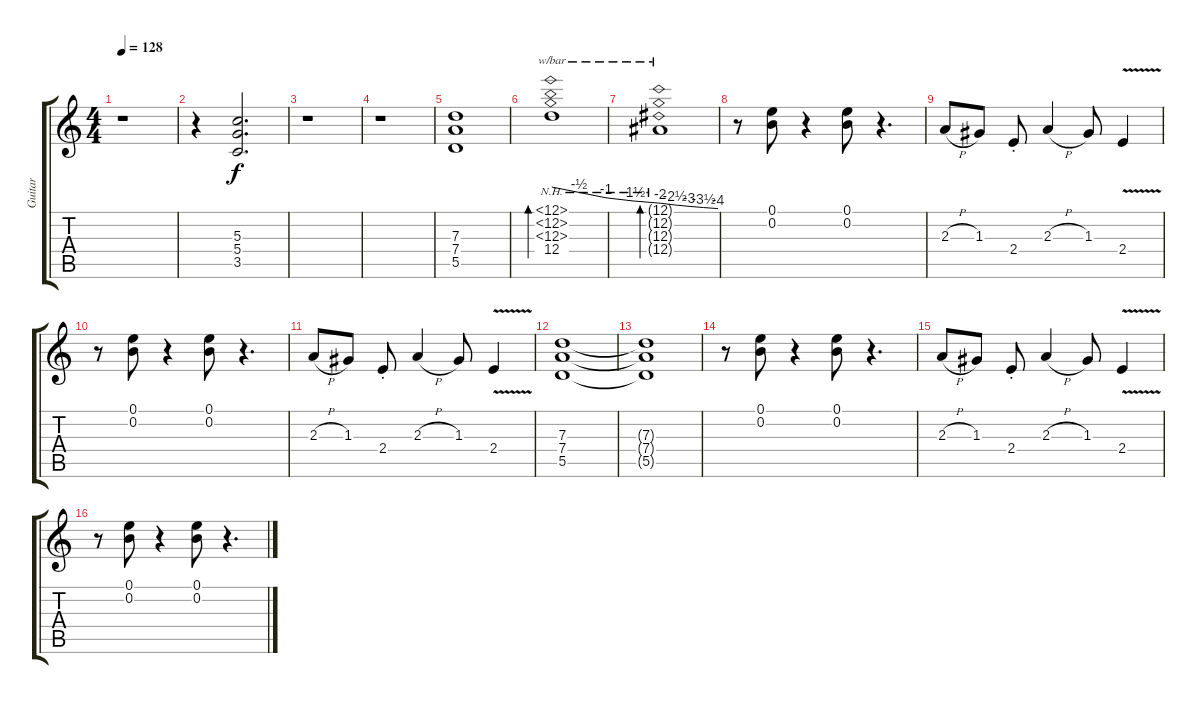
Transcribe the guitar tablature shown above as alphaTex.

\track ("Guitar" "Guitar") {instrument distortionguitar}
\staff {score tabs}
\tuning (E4 B3 G3 D3 A2 E2) {hide}
\ts (4 4)
\tempo 128
\clef g2
\ks c
r.1{dy f} |
r.4 (5.3 5.4 3.5).2{d} |
r.1 |
r.1 |
(7.3 7.4 5.5).1 |
(12.1{nh} 12.2{nh} 12.3{nh} 12.4).1{tbe (custom default 0 0 15 -2 30 -4 45 -6 60 -8) bd 240} |
(12.1{nh t} 12.2{nh t} 12.3{nh t} 12.4{t}).1{tbe (custom default 0 -8 15 -10 30 -12 45 -14 60 -16) bd 240} |
r.8 (0.1 0.2).8 r.4 (0.1 0.2).8 r.4{d} |
2.3{h}.8 1.3.8 2.4{st}.8 2.3{h}.4 1.3.8 2.4{v}.4 |
r.8 (0.1 0.2).8 r.4 (0.1 0.2).8 r.4{d} |
2.3{h}.8 1.3.8 2.4{st}.8 2.3{h}.4 1.3.8 2.4{v}.4 |
(7.3 7.4 5.5).1 |
(7.3{t} 7.4{t} 5.5{t}).1 |
r.8 (0.1 0.2).8 r.4 (0.1 0.2).8 r.4{d} |
2.3{h}.8 1.3.8 2.4{st}.8 2.3{h}.4 1.3.8 2.4{v}.4 |
r.8 (0.1 0.2).8 r.4 (0.1 0.2).8 r.4{d}
